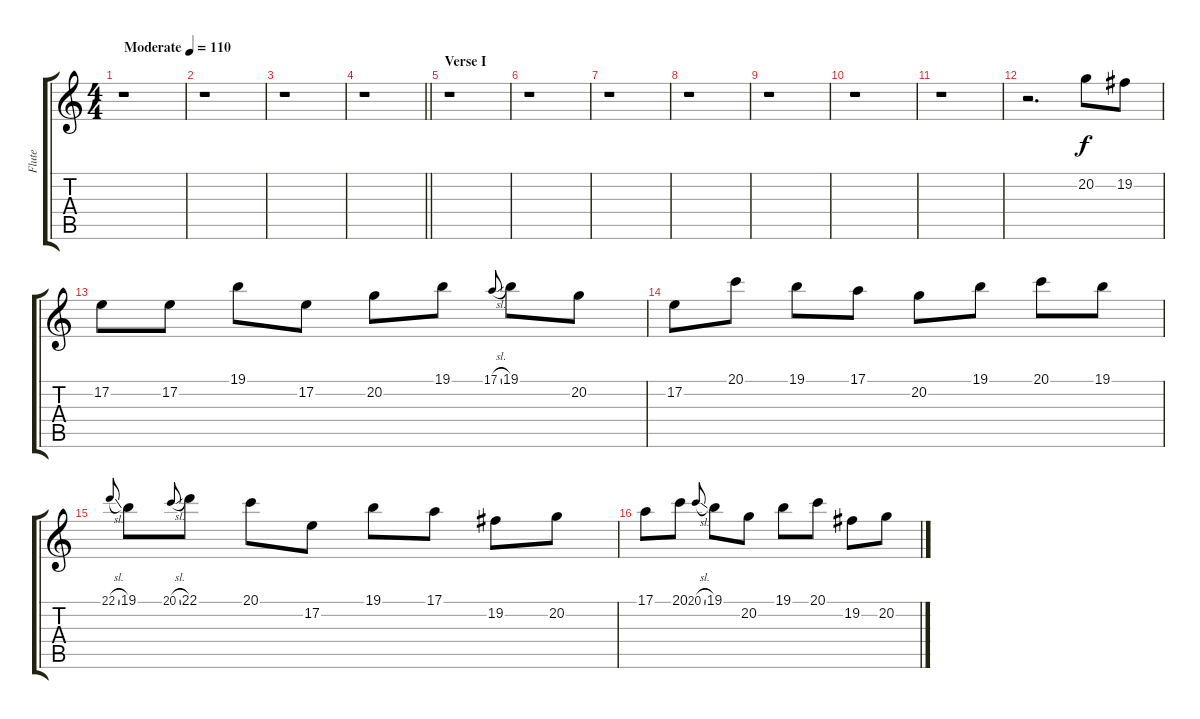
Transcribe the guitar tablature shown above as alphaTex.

\track ("Flute" "Flute") {instrument flute}
\staff {score tabs}
\tuning (E4 B3 G3 D3 A2 E2) {hide}
\ts (4 4)
\tempo (110 "Moderate")
\clef g2
\ks c
r.1{dy f instrument flute} |
r.1 |
r.1 |
\barLineRight lightlight
r.1 |
\section ("" "Verse I")
r.1 |
r.1 |
r.1 |
r.1 |
r.1 |
r.1 |
r.1 |
r.2{d} 20.2.8 19.2.8 |
17.2.8 17.2.8 19.1.8 17.2.8 20.2.8 19.1.8 17.1{sl}.8{gr onbeat} 19.1.8 20.2.8 |
17.2.8 20.1.8 19.1.8 17.1.8 20.2.8 19.1.8 20.1.8 19.1.8 |
22.1{sl}.8{gr onbeat} 19.1.8 20.1{sl}.8{gr onbeat} 22.1.8 20.1.8 17.2.8 19.1.8 17.1.8 19.2.8 20.2.8 |
17.1.8 20.1.8 20.1{sl}.8{gr onbeat} 19.1.8 20.2.8 19.1.8 20.1.8 19.2.8 20.2.8
